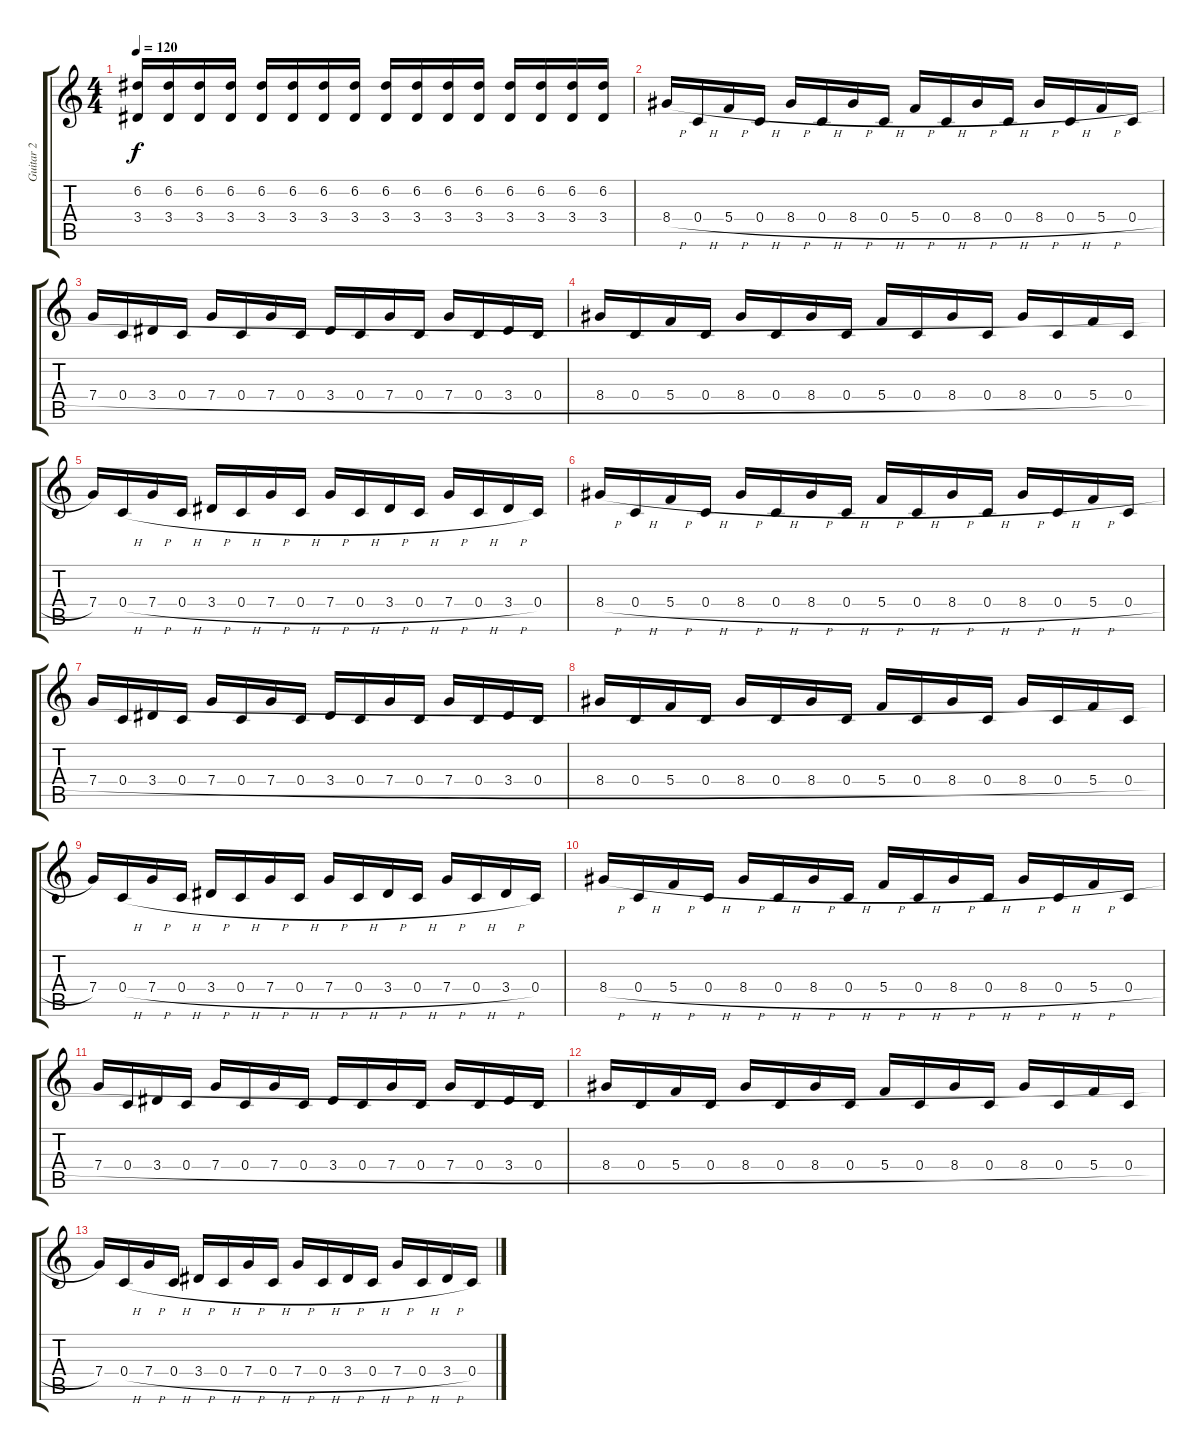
\track ("Guitar 2" "Guitar 2") {instrument distortionguitar}
\staff {score tabs}
\tuning (D4 A3 F3 C3 G2 C2) {hide}
\ts (4 4)
\tempo 120
\clef g2
\ks c
(6.2 3.4).16{dy f} (6.2 3.4).16 (6.2 3.4).16 (6.2 3.4).16 (6.2 3.4).16 (6.2 3.4).16 (6.2 3.4).16 (6.2 3.4).16 (6.2 3.4).16 (6.2 3.4).16 (6.2 3.4).16 (6.2 3.4).16 (6.2 3.4).16 (6.2 3.4).16 (6.2 3.4).16 (6.2 3.4).16 |
8.4{h}.16 0.4{h}.16 5.4{h}.16 0.4{h}.16 8.4{h}.16 0.4{h}.16 8.4{h}.16 0.4{h}.16 5.4{h}.16 0.4{h}.16 8.4{h}.16 0.4{h}.16 8.4{h}.16 0.4{h}.16 5.4{h}.16 0.4{h}.16 |
7.4{h}.16 0.4{h}.16 3.4{h}.16 0.4{h}.16 7.4{h}.16 0.4{h}.16 7.4{h}.16 0.4{h}.16 3.4{h}.16 0.4{h}.16 7.4{h}.16 0.4{h}.16 7.4{h}.16 0.4{h}.16 3.4{h}.16 0.4{h}.16 |
8.4{h}.16 0.4{h}.16 5.4{h}.16 0.4{h}.16 8.4{h}.16 0.4{h}.16 8.4{h}.16 0.4{h}.16 5.4{h}.16 0.4{h}.16 8.4{h}.16 0.4{h}.16 8.4{h}.16 0.4{h}.16 5.4{h}.16 0.4{h}.16 |
7.4.16 0.4{h}.16 7.4{h}.16 0.4{h}.16 3.4{h}.16 0.4{h}.16 7.4{h}.16 0.4{h}.16 7.4{h}.16 0.4{h}.16 3.4{h}.16 0.4{h}.16 7.4{h}.16 0.4{h}.16 3.4{h}.16 0.4.16 |
8.4{h}.16{volume 8} 0.4{h}.16 5.4{h}.16 0.4{h}.16 8.4{h}.16 0.4{h}.16 8.4{h}.16 0.4{h}.16 5.4{h}.16 0.4{h}.16 8.4{h}.16 0.4{h}.16 8.4{h}.16 0.4{h}.16 5.4{h}.16 0.4{h}.16 |
7.4{h}.16 0.4{h}.16 3.4{h}.16 0.4{h}.16 7.4{h}.16 0.4{h}.16 7.4{h}.16 0.4{h}.16 3.4{h}.16 0.4{h}.16 7.4{h}.16 0.4{h}.16 7.4{h}.16 0.4{h}.16 3.4{h}.16 0.4{h}.16 |
8.4{h}.16 0.4{h}.16 5.4{h}.16 0.4{h}.16 8.4{h}.16 0.4{h}.16 8.4{h}.16 0.4{h}.16 5.4{h}.16 0.4{h}.16 8.4{h}.16 0.4{h}.16 8.4{h}.16 0.4{h}.16 5.4{h}.16 0.4{h}.16 |
7.4.16 0.4{h}.16 7.4{h}.16 0.4{h}.16 3.4{h}.16 0.4{h}.16 7.4{h}.16 0.4{h}.16 7.4{h}.16 0.4{h}.16 3.4{h}.16 0.4{h}.16 7.4{h}.16 0.4{h}.16 3.4{h}.16 0.4.16 |
8.4{h}.16{volume 0} 0.4{h}.16 5.4{h}.16 0.4{h}.16 8.4{h}.16 0.4{h}.16 8.4{h}.16 0.4{h}.16 5.4{h}.16 0.4{h}.16 8.4{h}.16 0.4{h}.16 8.4{h}.16 0.4{h}.16 5.4{h}.16 0.4{h}.16 |
7.4{h}.16 0.4{h}.16 3.4{h}.16 0.4{h}.16 7.4{h}.16 0.4{h}.16 7.4{h}.16 0.4{h}.16 3.4{h}.16 0.4{h}.16 7.4{h}.16 0.4{h}.16 7.4{h}.16 0.4{h}.16 3.4{h}.16 0.4{h}.16 |
8.4{h}.16 0.4{h}.16 5.4{h}.16 0.4{h}.16 8.4{h}.16 0.4{h}.16 8.4{h}.16 0.4{h}.16 5.4{h}.16 0.4{h}.16 8.4{h}.16 0.4{h}.16 8.4{h}.16 0.4{h}.16 5.4{h}.16 0.4{h}.16 |
7.4.16 0.4{h}.16 7.4{h}.16 0.4{h}.16 3.4{h}.16 0.4{h}.16 7.4{h}.16 0.4{h}.16 7.4{h}.16 0.4{h}.16 3.4{h}.16 0.4{h}.16 7.4{h}.16 0.4{h}.16 3.4{h}.16 0.4.16
